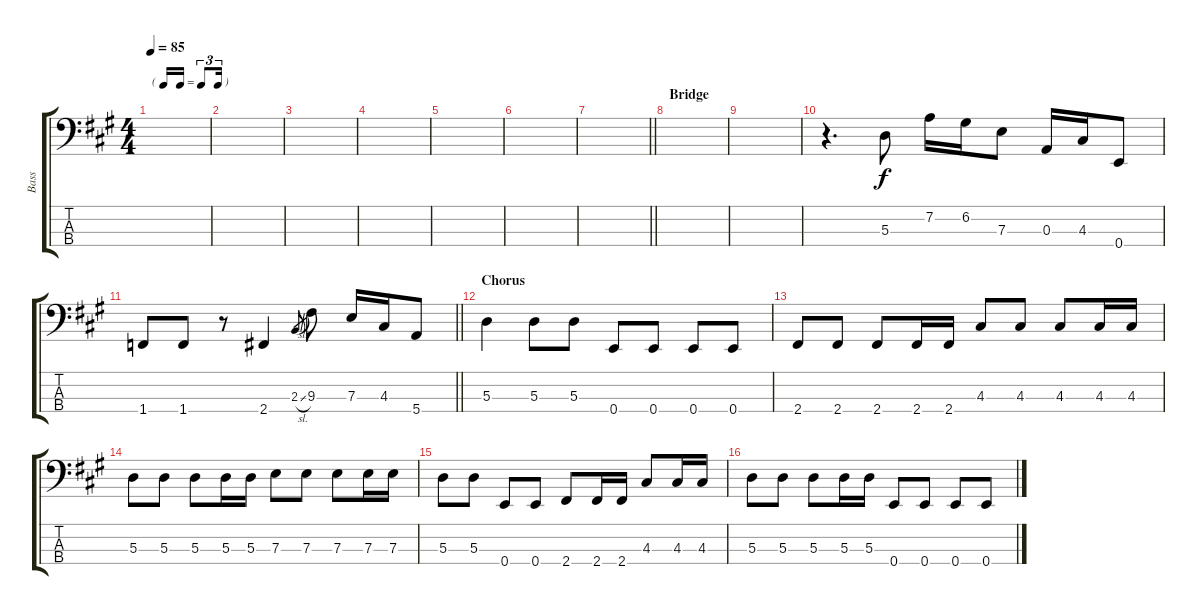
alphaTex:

\track ("Bass" "Bass") {instrument electricbassfinger}
\staff {score tabs}
\tuning (G2 D2 A1 E1) {hide}
\ts (4 4)
\tf triplet16th
\tempo 85
\clef f4
\ks a
|
|
|
|
|
|
\barLineRight lightlight
|
\section ("" "Bridge")
|
|
r.4{d} 5.3.8 7.2.16 6.2.16 7.3.8 0.3.16 4.3.16 0.4.8 |
\barLineRight lightlight
1.4.8 1.4.8 r.8 2.4.4 2.3{sl}.8{gr} 9.3.8 7.3.16 4.3.16 5.4.8 |
\section ("" "Chorus")
5.3.4 5.3.8 5.3.8 0.4.8 0.4.8 0.4.8 0.4.8 |
2.4.8 2.4.8 2.4.8 2.4.16 2.4.16 4.3.8 4.3.8 4.3.8 4.3.16 4.3.16 |
5.3.8 5.3.8 5.3.8 5.3.16 5.3.16 7.3.8 7.3.8 7.3.8 7.3.16 7.3.16 |
5.3.8 5.3.8 0.4.8 0.4.8 2.4.8 2.4.16 2.4.16 4.3.8 4.3.16 4.3.16 |
5.3.8 5.3.8 5.3.8 5.3.16 5.3.16 0.4.8 0.4.8 0.4.8 0.4.8
